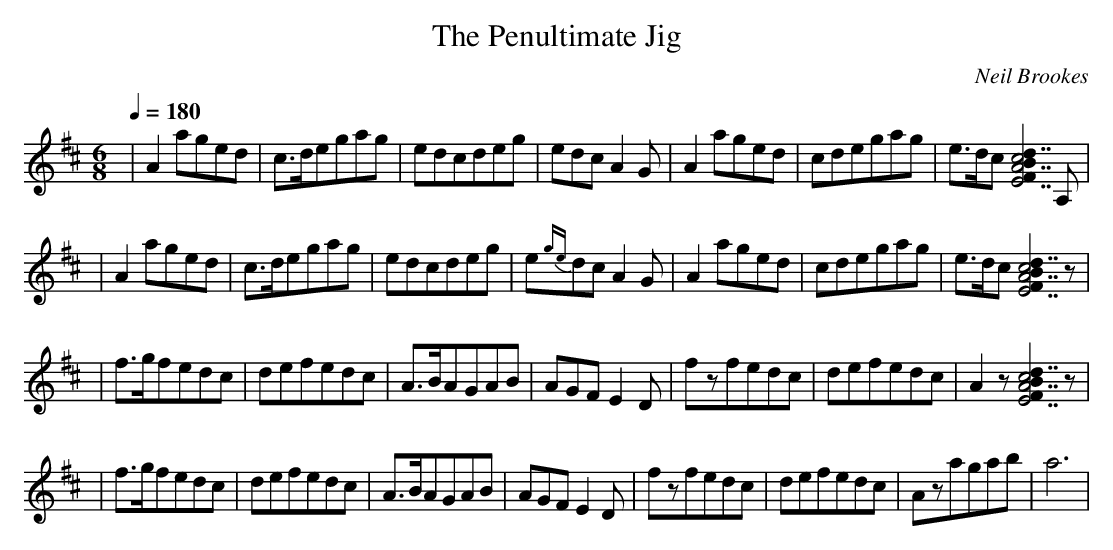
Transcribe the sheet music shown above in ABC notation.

X:1
T:The Penultimate Jig
C:Neil Brookes
M:6/8
L:1/8
Q:1/4=180
K:D
|A2aged|c>degag|edcdeg|edcA2G|A2aged|cdegag|e>dc [B2.,F2.d2.] |[A7,E7c7]A,|
|A2aged|c>degag|edcdeg|e{ge}dcA2G|A2aged|cdegag|e>dc [B2.,F2.d2.] |[A7,E7c7] z|
|f>gfedc|defedc|A>BAGAB|AGFE2D|fzfedc|defedc|A2z [B2.,F2.d2.] |[A7,E7c7]z|
|f>gfedc|defedc|A>BAGAB|AGFE2D|fzfedc|defedc|Azagab|a6|
